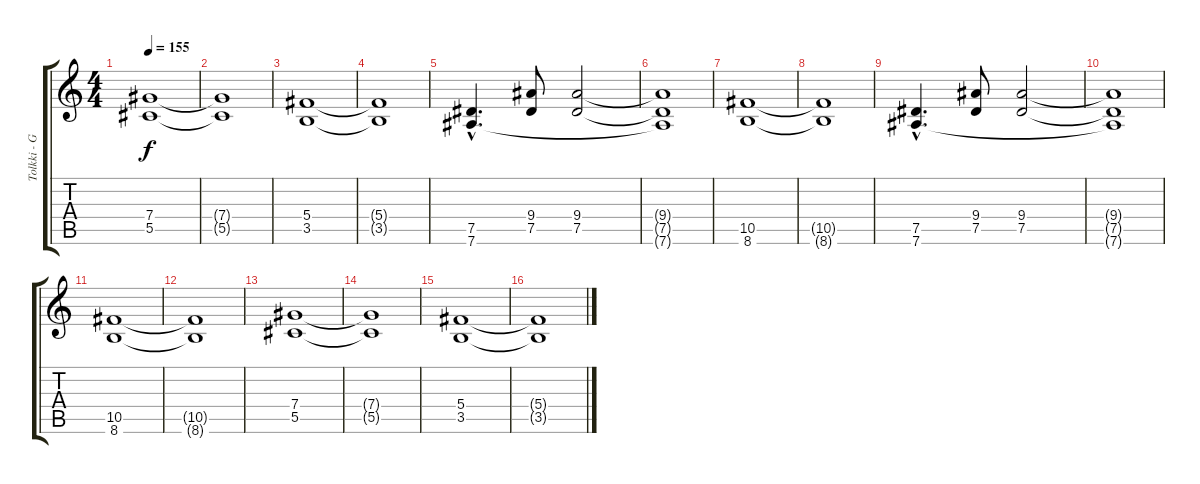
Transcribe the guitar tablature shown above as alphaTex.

\track ("Tolkki - Guitar" "Tolkki - G") {instrument distortionguitar}
\staff {score tabs}
\tuning (Eb4 Bb3 Gb3 Db3 Ab2 Eb2) {hide}
\ts (4 4)
\tempo 155
\clef g2
\ks c
(7.4 5.5).1{dy f} |
(7.4{t} 5.5{t}).1 |
(5.4 3.5).1 |
(5.4{t} 3.5{t}).1 |
(7.5{hac} 7.6{hac}).4{d} (9.4 7.5).8 (9.4 7.5).2 |
(9.4{t} 7.5{t} 7.6{t}).1 |
(10.5 8.6).1 |
(10.5{t} 8.6{t}).1 |
(7.5{hac} 7.6{hac}).4{d} (9.4 7.5).8 (9.4 7.5).2 |
(9.4{t} 7.5{t} 7.6{t}).1 |
(10.5 8.6).1 |
(10.5{t} 8.6{t}).1 |
(7.4 5.5).1 |
(7.4{t} 5.5{t}).1 |
(5.4 3.5).1 |
(5.4{t} 3.5{t}).1
